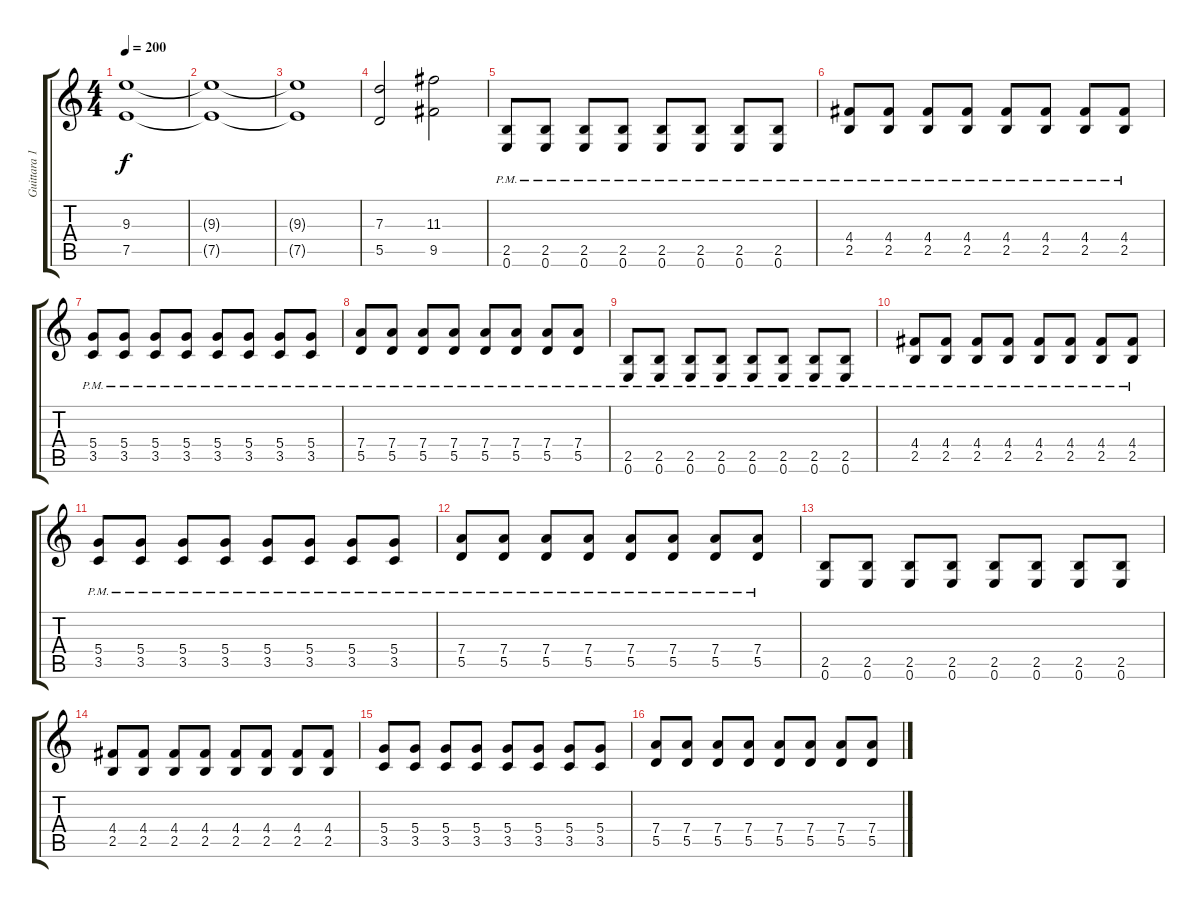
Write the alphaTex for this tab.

\track ("Guittara 1" "Guittara 1") {instrument distortionguitar}
\staff {score tabs}
\tuning (E4 B3 G3 D3 A2 E2) {hide}
\ts (4 4)
\tempo 200
\clef g2
\ks c
(9.3 7.5).1{dy f} |
(9.3{t} 7.5{t}).1{volume 12} |
(9.3{t} 7.5{t}).1{volume 12} |
(7.3 5.5).2 (11.3 9.5).2 |
(2.5{pm} 0.6{pm}).8 (2.5{pm} 0.6{pm}).8 (2.5{pm} 0.6{pm}).8 (2.5{pm} 0.6{pm}).8 (2.5{pm} 0.6{pm}).8 (2.5{pm} 0.6{pm}).8 (2.5{pm} 0.6{pm}).8 (2.5{pm} 0.6{pm}).8 |
(4.4{pm} 2.5{pm}).8 (4.4{pm} 2.5{pm}).8 (4.4{pm} 2.5{pm}).8 (4.4{pm} 2.5{pm}).8 (4.4{pm} 2.5{pm}).8 (4.4{pm} 2.5{pm}).8 (4.4{pm} 2.5{pm}).8 (4.4{pm} 2.5{pm}).8 |
(5.4{pm} 3.5{pm}).8 (5.4{pm} 3.5{pm}).8 (5.4{pm} 3.5{pm}).8 (5.4{pm} 3.5{pm}).8 (5.4{pm} 3.5{pm}).8 (5.4{pm} 3.5{pm}).8 (5.4{pm} 3.5{pm}).8 (5.4{pm} 3.5{pm}).8 |
(7.4{pm} 5.5{pm}).8 (7.4{pm} 5.5{pm}).8 (7.4{pm} 5.5{pm}).8 (7.4{pm} 5.5{pm}).8 (7.4{pm} 5.5{pm}).8 (7.4{pm} 5.5{pm}).8 (7.4{pm} 5.5{pm}).8 (7.4{pm} 5.5{pm}).8 |
(2.5{pm} 0.6{pm}).8 (2.5{pm} 0.6{pm}).8 (2.5{pm} 0.6{pm}).8 (2.5{pm} 0.6{pm}).8 (2.5{pm} 0.6{pm}).8 (2.5{pm} 0.6{pm}).8 (2.5{pm} 0.6{pm}).8 (2.5{pm} 0.6{pm}).8 |
(4.4{pm} 2.5{pm}).8 (4.4{pm} 2.5{pm}).8 (4.4{pm} 2.5{pm}).8 (4.4{pm} 2.5{pm}).8 (4.4{pm} 2.5{pm}).8 (4.4{pm} 2.5{pm}).8 (4.4{pm} 2.5{pm}).8 (4.4{pm} 2.5{pm}).8 |
(5.4{pm} 3.5{pm}).8 (5.4{pm} 3.5{pm}).8 (5.4{pm} 3.5{pm}).8 (5.4{pm} 3.5{pm}).8 (5.4{pm} 3.5{pm}).8 (5.4{pm} 3.5{pm}).8 (5.4{pm} 3.5{pm}).8 (5.4{pm} 3.5{pm}).8 |
(7.4{pm} 5.5{pm}).8 (7.4{pm} 5.5{pm}).8 (7.4{pm} 5.5{pm}).8 (7.4{pm} 5.5{pm}).8 (7.4{pm} 5.5{pm}).8 (7.4{pm} 5.5{pm}).8 (7.4{pm} 5.5{pm}).8 (7.4{pm} 5.5{pm}).8 |
(2.5 0.6).8 (2.5 0.6).8 (2.5 0.6).8 (2.5 0.6).8 (2.5 0.6).8 (2.5 0.6).8 (2.5 0.6).8 (2.5 0.6).8 |
(4.4 2.5).8 (4.4 2.5).8 (4.4 2.5).8 (4.4 2.5).8 (4.4 2.5).8 (4.4 2.5).8 (4.4 2.5).8 (4.4 2.5).8 |
(5.4 3.5).8 (5.4 3.5).8 (5.4 3.5).8 (5.4 3.5).8 (5.4 3.5).8 (5.4 3.5).8 (5.4 3.5).8 (5.4 3.5).8 |
(7.4 5.5).8 (7.4 5.5).8 (7.4 5.5).8 (7.4 5.5).8 (7.4 5.5).8 (7.4 5.5).8 (7.4 5.5).8 (7.4 5.5).8
